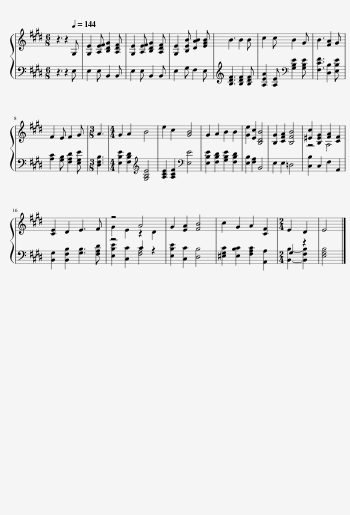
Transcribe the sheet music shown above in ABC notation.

X:1
%%score { ( 1 3 ) | ( 2 4 ) }
L:1/8
M:6/8
I:linebreak $
K:E
V:1 treble
V:3 treble
V:2 bass
V:4 bass
V:1
 z3 z2[Q:1/4=144] G, | [G,E]2 [A,EF] [B,DG]2 [A,DF] | [G,E]2 [A,EF] [B,DG]2 [A,DF] | [G,E]2 [B,EB] [DAB]2 [EGB] | B3 B2 B | %5
 c2 c B2 G | B3 [FA]2 G |$ F2 E F2 G |[M:3/8] A3 |[M:4/4] G2 A2 B4 | %10
 e2 c2 [GB]4 | G2 A2 B2 B2 | [Ge]2 [Ec]2 [B,DB]4 | [B,G]2 [CFA]2 [B,FB]4 | [^Ec]2 [B,EG]2 [FA]2 [CF]2 |$ %15
 [CE]2 D2 E3 F | z4 A4 | G2 [EA]2 [FB]4 | c2 G2 A2 [CF]2 |[M:2/4] E2 D2 | %20
 E4 |] %21
V:2
 z3 z2 E, | E,2 E, B,,2 B,, | E,2 E, B,,2 B,, | E,2 G, F,2 E, | [B,DF]3 [B,DF]2 [B,DF] | %5
 [A,EA]2 [A,E][K:bass] [G,B,E]2 [G,B,E] | [F,CF]3 [D,B,]2 [E,B,E] |$ [A,C]2 [G,B,] [F,A,D]2 [E,G,E] |[M:3/8] [D,F,B,]3 |[M:4/4] [E,B,E]2 [F,B,D]2[K:treble] [G,B,E]4 | %10
 [A,CE]2 [A,CF]2[K:bass] [E,E]4 | [E,B,E]2 [F,B,D]2 [G,B,E]2 [F,B,D]2 | [E,B,]2 [F,A,]2 B,,4 | E,2 E,2 =D,4 | [C,B,]2 C,2 F,2 A,,2 |$ %15
 [B,,G,]2 [B,,F,B,]2 [G,B,]3 [F,A,D] | z4 C2 z2 | [E,B,E]2 [C,C]2 [D,B,]4 | [^E,G,C]2 [E,B,C]2 [F,A,C]2 [A,,A,]2 |[M:2/4] G,2 z2 | %20
 [E,G,B,]4 |] %21
V:3
 x6 | x6 | x6 | x6 | x6 | %5
 x6 | x6 |$ x6 |[M:3/8] x3 |[M:4/4] x8 | %10
 x8 | x8 | x8 | x8 | z4 A,4 |$ %15
 x8 | G2 E2 z2 D2 | x8 | x8 |[M:2/4] x4 | %20
 x4 |] %21
V:4
 x6 | x6 | x6 | x6 | x6 | %5
 x3[K:bass] x3 | x6 |$ x6 |[M:3/8] x3 |[M:4/4] x4[K:treble] x4 | %10
 x4[K:bass] x4 | x8 | x8 | x8 | x8 |$ %15
 x8 | [E,B,E]2 [C,C]2 [F,A,]4 | x8 | x8 |[M:2/4] [B,,B,]2- [B,,F,B,]2 | %20
 x4 |] %21
